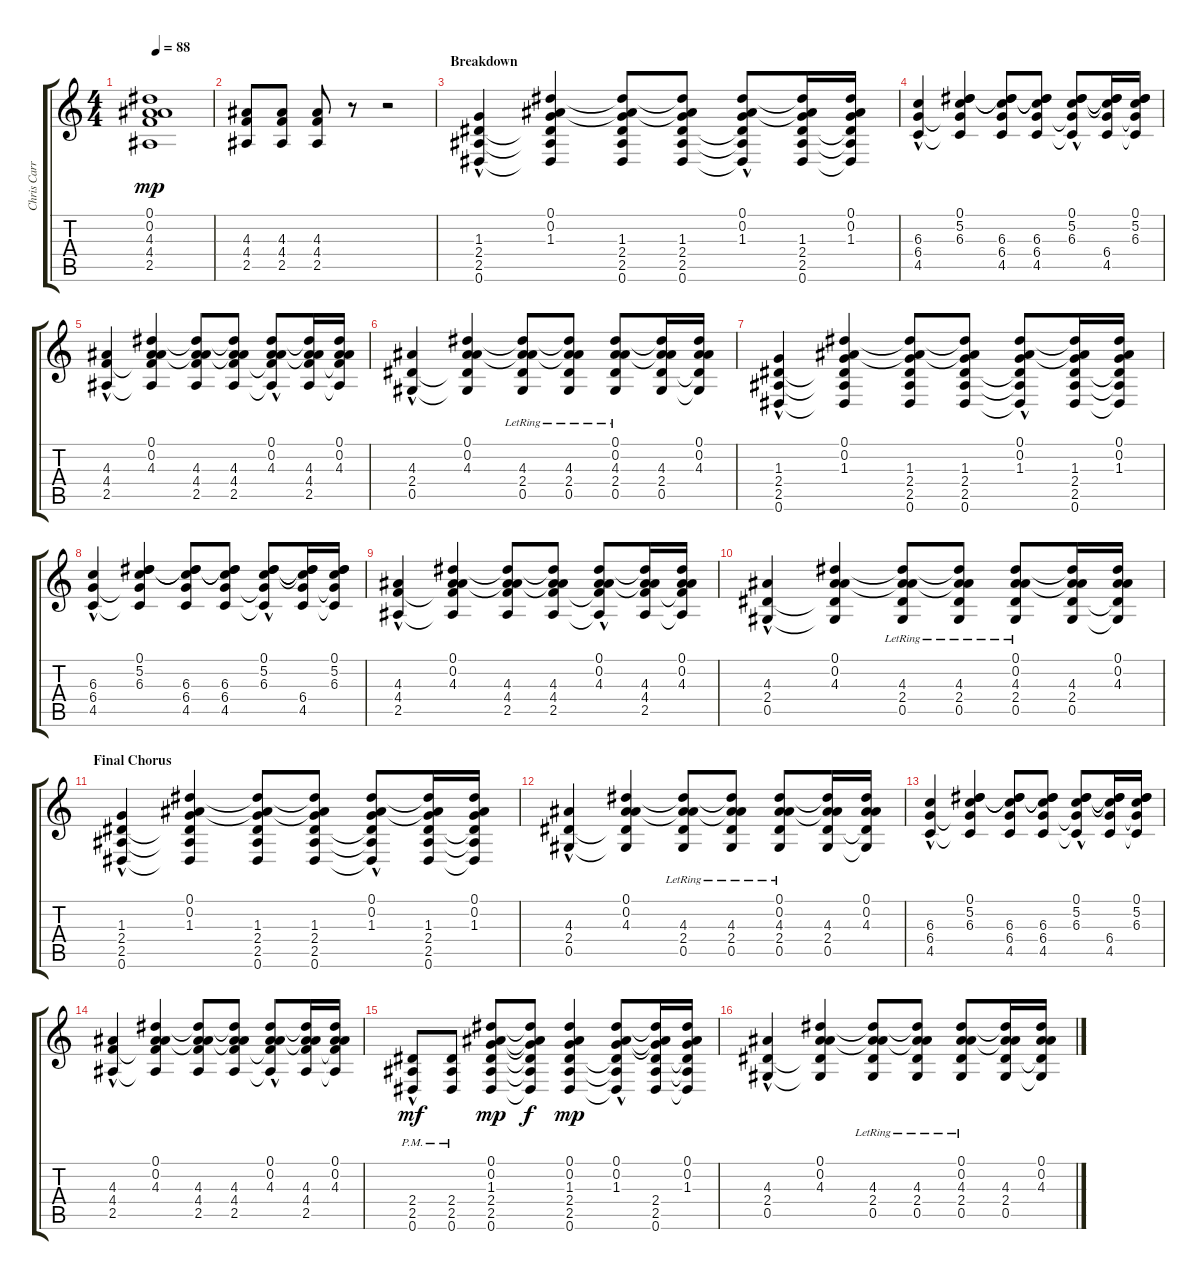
\track ("Chris Carrabba" "Chris Carr") {instrument distortionguitar}
\staff {score tabs}
\tuning (Eb4 Bb3 Gb3 Db3 Ab2 Eb2) {hide}
\ts (4 4)
\tempo 88
\clef g2
\ks c
(0.1 0.2 4.3 4.4 2.5).1{dy mp} |
(4.3 4.4 2.5).8 (4.3 4.4 2.5).8 (4.3 4.4 2.5).8 r.8 r.2 |
\section ("" "Breakdown")
(1.3 2.4{hac} 2.5{hac} 0.6{hac}).4{balance 4} (0.1 0.2 1.3 2.4{t} 2.5{t} 0.6{t}).4 (0.1{t} 0.2{t} 1.3 2.4 2.5 0.6).8 (0.1{t} 0.2{t} 1.3 2.4 2.5 0.6).8 (0.1{hac} 0.2{hac} 1.3{hac} 2.4{t} 2.5{t} 0.6{t}).8 (0.1{t} 0.2{t} 1.3 2.4 2.5 0.6).16 (0.1 0.2 1.3 2.4{t} 2.5{t} 0.6{t}).16 |
(6.3{hac} 6.4 4.5{hac}).4 (0.1 5.2 6.3 6.4{t} 4.5{t}).4 (0.1{t} 5.2{t} 6.3 6.4 4.5).8 (0.1{t} 5.2{t} 6.3 6.4 4.5).8 (0.1{hac} 5.2{hac} 6.3{hac} 6.4{t} 4.5{t}).8 (0.1{t} 5.2{t} 6.3{t} 6.4 4.5).16 (0.1 5.2 6.3 6.4{t} 4.5{t}).16 |
(4.3 4.4{hac} 2.5{hac}).4 (0.1 0.2 4.3 4.4{t} 2.5{t}).4 (0.1{t} 0.2{t} 4.3 4.4 2.5).8 (0.1{t} 0.2{t} 4.3 4.4 2.5).8 (0.1{hac} 0.2{hac} 4.3{hac} 4.4{t} 2.5{t}).8 (0.1{t} 0.2{t} 4.3 4.4 2.5).16 (0.1 0.2 4.3 4.4{t} 2.5{t}).16 |
(4.3 2.4{hac} 0.5{hac}).4 (0.1 0.2 4.3 2.4{t} 0.5{t}).4 (0.1{t} 0.2{t} 4.3 2.4{lr} 0.5{lr}).8 (0.1{t} 0.2{t} 4.3 2.4{lr} 0.5{lr}).8 (0.1 0.2{lr} 4.3 2.4{lr} 0.5{lr}).8 (0.1{t} 0.2{t} 4.3 2.4 0.5).16 (0.1 0.2 4.3 2.4{t} 0.5{t}).16 |
(1.3 2.4{hac} 2.5{hac} 0.6{hac}).4 (0.1 0.2 1.3 2.4{t} 2.5{t} 0.6{t}).4 (0.1{t} 0.2{t} 1.3 2.4 2.5 0.6).8 (0.1{t} 0.2{t} 1.3 2.4 2.5 0.6).8 (0.1{hac} 0.2{hac} 1.3{hac} 2.4{t} 2.5{t} 0.6{t}).8 (0.1{t} 0.2{t} 1.3 2.4 2.5 0.6).16 (0.1 0.2 1.3 2.4{t} 2.5{t} 0.6{t}).16 |
(6.3{hac} 6.4 4.5{hac}).4 (0.1 5.2 6.3 6.4{t} 4.5{t}).4 (0.1{t} 5.2{t} 6.3 6.4 4.5).8 (0.1{t} 5.2{t} 6.3 6.4 4.5).8 (0.1{hac} 5.2{hac} 6.3{hac} 6.4{t} 4.5{t}).8 (0.1{t} 5.2{t} 6.3{t} 6.4 4.5).16 (0.1 5.2 6.3 6.4{t} 4.5{t}).16 |
(4.3 4.4{hac} 2.5{hac}).4 (0.1 0.2 4.3 4.4{t} 2.5{t}).4 (0.1{t} 0.2{t} 4.3 4.4 2.5).8 (0.1{t} 0.2{t} 4.3 4.4 2.5).8 (0.1{hac} 0.2{hac} 4.3{hac} 4.4{t} 2.5{t}).8 (0.1{t} 0.2{t} 4.3 4.4 2.5).16 (0.1 0.2 4.3 4.4{t} 2.5{t}).16 |
(4.3 2.4{hac} 0.5{hac}).4 (0.1 0.2 4.3 2.4{t} 0.5{t}).4 (0.1{t} 0.2{t} 4.3 2.4{lr} 0.5{lr}).8 (0.1{t} 0.2{t} 4.3 2.4{lr} 0.5{lr}).8 (0.1 0.2{lr} 4.3 2.4{lr} 0.5{lr}).8 (0.1{t} 0.2{t} 4.3 2.4 0.5).16 (0.1 0.2 4.3 2.4{t} 0.5{t}).16 |
\section ("" "Final Chorus")
(1.3 2.4{hac} 2.5{hac} 0.6{hac}).4{balance 6} (0.1 0.2 1.3 2.4{t} 2.5{t} 0.6{t}).4 (0.1{t} 0.2{t} 1.3 2.4 2.5 0.6).8 (0.1{t} 0.2{t} 1.3 2.4 2.5 0.6).8 (0.1{hac} 0.2{hac} 1.3{hac} 2.4{t} 2.5{t} 0.6{t}).8 (0.1{t} 0.2{t} 1.3 2.4 2.5 0.6).16 (0.1 0.2 1.3 2.4{t} 2.5{t} 0.6{t}).16 |
(4.3 2.4{hac} 0.5{hac}).4 (0.1 0.2 4.3 2.4{t} 0.5{t}).4 (0.1{t} 0.2{t} 4.3 2.4{lr} 0.5{lr}).8 (0.1{t} 0.2{t} 4.3 2.4{lr} 0.5{lr}).8 (0.1 0.2{lr} 4.3 2.4{lr} 0.5{lr}).8 (0.1{t} 0.2{t} 4.3 2.4 0.5).16 (0.1 0.2 4.3 2.4{t} 0.5{t}).16 |
(6.3{hac} 6.4 4.5{hac}).4 (0.1 5.2 6.3 6.4{t} 4.5{t}).4 (0.1{t} 5.2{t} 6.3 6.4 4.5).8 (0.1{t} 5.2{t} 6.3 6.4 4.5).8 (0.1{hac} 5.2{hac} 6.3{hac} 6.4{t} 4.5{t}).8 (0.1{t} 5.2{t} 6.3{t} 6.4 4.5).16 (0.1 5.2 6.3 6.4{t} 4.5{t}).16 |
(4.3 4.4{hac} 2.5{hac}).4 (0.1 0.2 4.3 4.4{t} 2.5{t}).4 (0.1{t} 0.2{t} 4.3 4.4 2.5).8 (0.1{t} 0.2{t} 4.3 4.4 2.5).8 (0.1{hac} 0.2{hac} 4.3{hac} 4.4{t} 2.5{t}).8 (0.1{t} 0.2{t} 4.3 4.4 2.5).16 (0.1 0.2 4.3 4.4{t} 2.5{t}).16 |
(2.4{hac pm} 2.5{hac pm} 0.6{hac pm}).8{dy mf} (2.4{pm} 2.5{pm} 0.6{pm}).8 (0.1 0.2 1.3 2.4 2.5 0.6).8{dy mp} (0.1{t} 0.2{t} 1.3{t} 2.4{t} 2.5{t} 0.6{t}).8{dy f} (0.1 0.2 1.3 2.4 2.5 0.6).4{dy mp} (0.1{hac} 0.2{hac} 1.3{hac} 2.4{t} 2.5{t} 0.6{t}).8 (0.1{t} 0.2{t} 1.3{t} 2.4 2.5 0.6).16 (0.1 0.2 1.3 2.4{t} 2.5{t} 0.6{t}).16 |
(4.3 2.4{hac} 0.5{hac}).4 (0.1 0.2 4.3 2.4{t} 0.5{t}).4 (0.1{t} 0.2{t} 4.3 2.4{lr} 0.5{lr}).8 (0.1{t} 0.2{t} 4.3 2.4{lr} 0.5{lr}).8 (0.1 0.2{lr} 4.3 2.4{lr} 0.5{lr}).8 (0.1{t} 0.2{t} 4.3 2.4 0.5).16 (0.1 0.2 4.3 2.4{t} 0.5{t}).16
